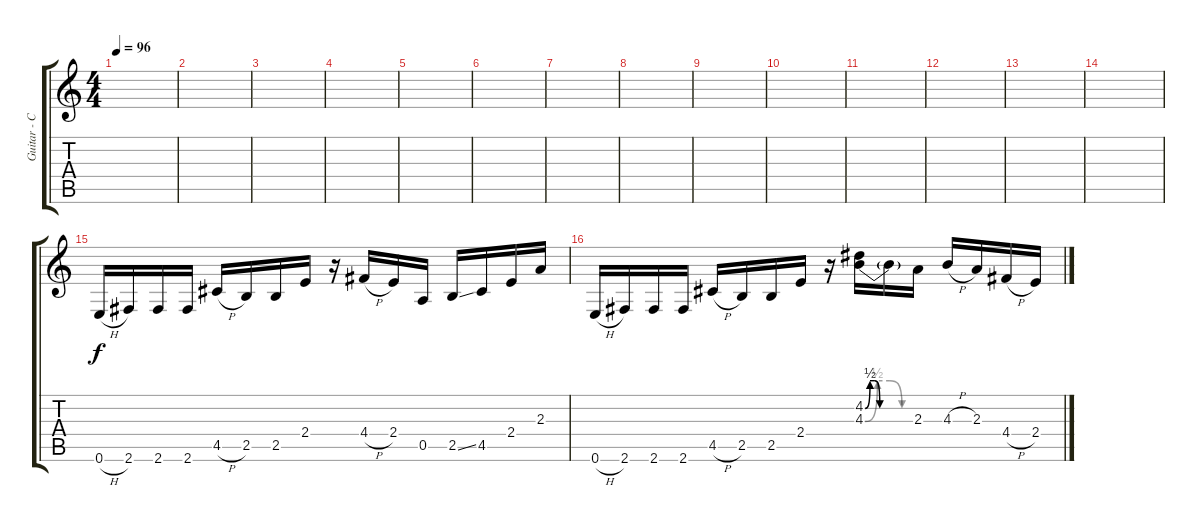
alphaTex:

\track ("Guitar - Clean" "Guitar - C") {instrument electricguitarclean}
\staff {score tabs}
\tuning (E4 B3 G3 D3 A2 E2) {hide}
\ts (4 4)
\tempo 96
\clef g2
\ks c
|
|
|
|
|
|
|
|
|
|
|
|
|
|
0.6{h}.16 2.6.16 2.6.16 2.6.16 4.5{h}.16 2.5.16 2.5.16 2.4.16 r.16 4.4{h}.16 2.4.16 0.5.16 2.5{ss}.16 4.5.16 2.4.16 2.3.16 |
0.6{h}.16 2.6.16 2.6.16 2.6.16 4.5{h}.16 2.5.16 2.5.16 2.4.16 r.16 (4.2{be (custom 0 0 15 2 30 2 45 0 60 0)} 4.3{be (custom 0 0 15 2 30 2 45 0 60 0)}).16 4.3{t}.16 2.3.16 4.3{h}.16 2.3.16 4.4{h}.16 2.4.16
